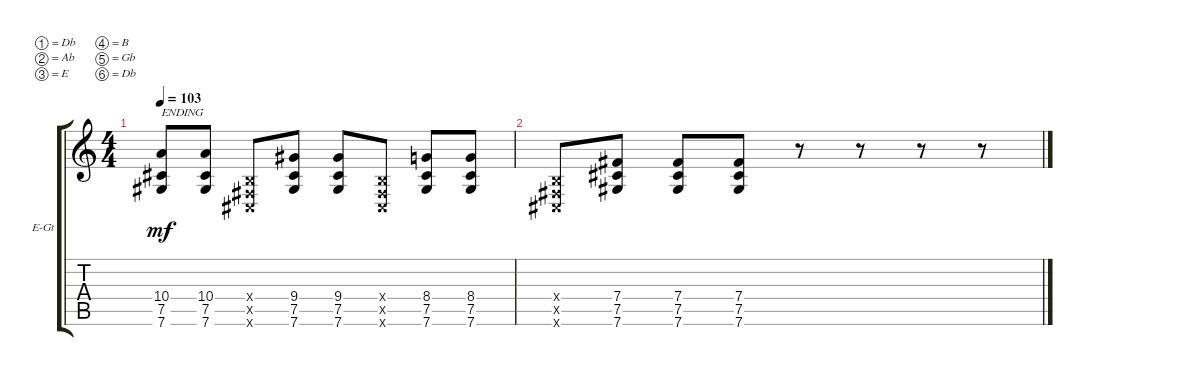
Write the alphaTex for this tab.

\bracketExtendMode groupsimilarinstruments
\firstSystemTrackNameOrientation horizontal
\otherSystemsTrackNameOrientation horizontal
\track ("Guitar 2" "E-Gt") {instrument distortionguitar}
\staff {score tabs}
\tuning (Db4 Ab3 E3 B2 Gb2 Db2)
\ts (4 4)
\tempo 103
\clef g2
\ks c
(7.6 7.5 10.4).8{txt "ENDING" dy mf} (7.6 7.5 10.4).8 (0.4{x} 0.5{x} 0.6{x}).8 (7.6 7.5 9.4).8 (7.6 7.5 9.4).8 (0.4{x} 0.5{x} 0.6{x}).8 (7.6 7.5 8.4).8 (7.6 7.5 8.4).8 |
(0.4{x} 0.5{x} 0.6{x}).8 (7.6 7.5 7.4).8 (7.6 7.5 7.4).8 (7.6 7.5 7.4).8 r.8 r.8 r.8 r.8
